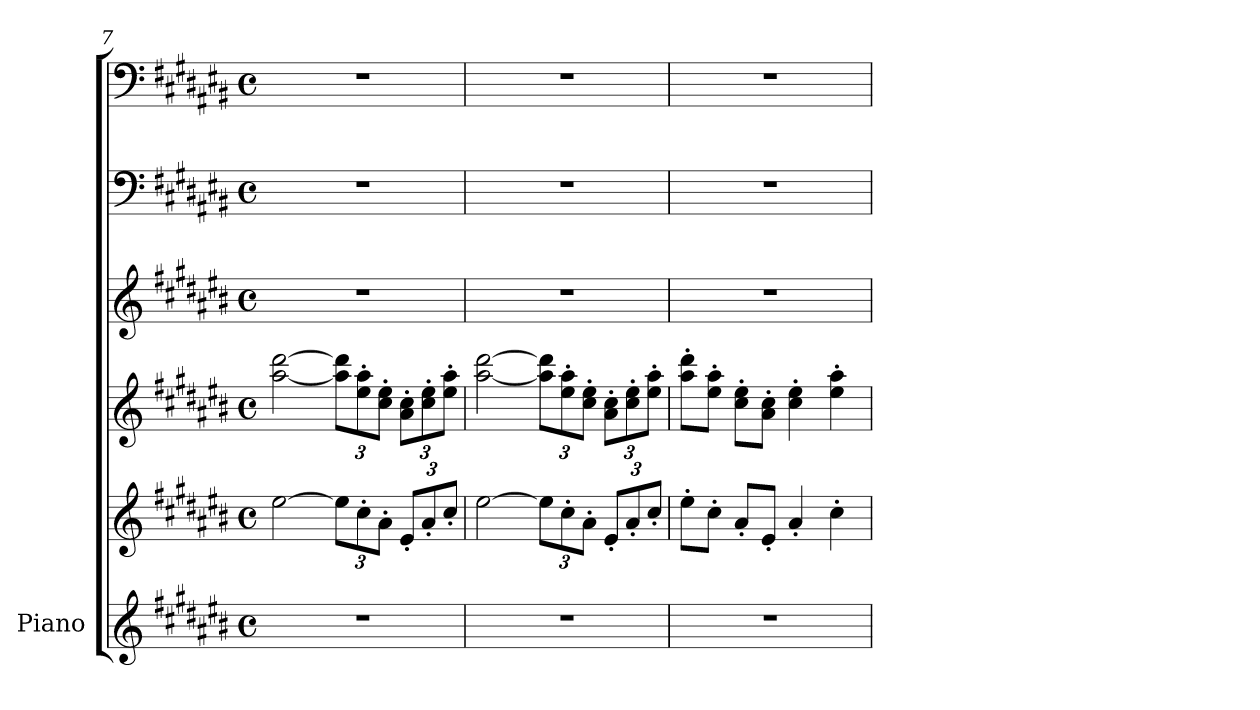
**kern	**kern	**kern	**kern	**kern	**kern
*part1	*part1	*part1	*part1	*part1	*part1
*staff6	*staff5	*staff4	*staff3	*staff2	*staff1
*I"Piano	*	*	*	*	*
*I'Pno	*	*	*	*	*
*clefG2	*clefG2	*clefG2	*clefG2	*clefF4	*clefF4
*k[f#c#g#d#a#e#b#]	*k[f#c#g#d#a#e#b#]	*k[f#c#g#d#a#e#b#]	*k[f#c#g#d#a#e#b#]	*k[f#c#g#d#a#e#b#]	*k[f#c#g#d#a#e#b#]
*M4/4	*M4/4	*M4/4	*M4/4	*M4/4	*M4/4
*met(c)	*met(c)	*met(c)	*met(c)	*met(c)	*met(c)
=7	=7	=7	=7	=7	=7
1r	[2ee#\	[2aa#\ [2ddd#\	1r	1r	1r
*	*Xbrackettup	*Xbrackettup	*	*	*
.	12ee#\L]	12aa#\] 12ddd#\]L	.	.	.
.	12cc#'\	12ee#\' 12aa#\'	.	.	.
.	12a#'\J	12cc#\' 12ee#\'J	.	.	.
*	*	*	*	*	*MM125
.	12e#'/L	12a#\' 12cc#\'L	.	.	.
.	12a#'/	12cc#\' 12ee#\'	.	.	.
.	12cc#'/J	12ee#\' 12aa#\'J	.	.	.
=8	=8	=8	=8	=8	=8
*	*	*	*	*	*MM112
1r	[2ee#\	[2aa#\ [2ddd#\	1r	1r	1r
.	12ee#\L]	12aa#\] 12ddd#\]L	.	.	.
.	12cc#'\	12ee#\' 12aa#\'	.	.	.
.	12a#'\J	12cc#\' 12ee#\'J	.	.	.
*	*	*	*	*	*MM125
.	12e#'/L	12a#\' 12cc#\'L	.	.	.
.	12a#'/	12cc#\' 12ee#\'	.	.	.
.	12cc#'/J	12ee#\' 12aa#\'J	.	.	.
=9	=9	=9	=9	=9	=9
*	*	*	*	*	*MM140
1r	8ee#'\L	8aa#\' 8ddd#\'L	1r	1r	1r
.	8cc#'\J	8ee#\' 8aa#\'J	.	.	.
.	8a#'/L	8cc#\' 8ee#\'L	.	.	.
*	*	*	*	*	*MM120
.	8e#'/J	8a#\' 8cc#\'J	.	.	.
.	4a#'/	4cc#\' 4ee#\'	.	.	.
*	*	*	*	*	*MM90
.	4cc#'\	4ee#\' 4aa#\'	.	.	.
=	=	=	=	=	=
*-	*-	*-	*-	*-	*-
